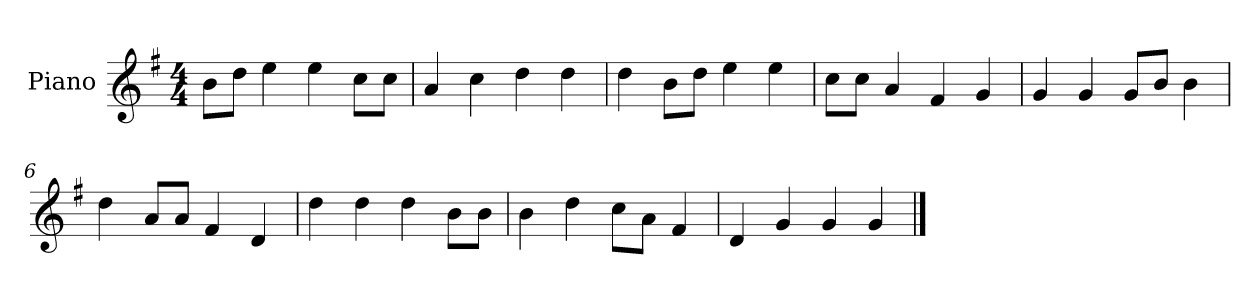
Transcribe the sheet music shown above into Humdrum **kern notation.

**kern
*part1
*staff1
*I"Piano
*I'P-no
*clefG2
*k[f#]
*M4/4
*MM90
=1
8b\L
8dd\J
4ee\
4ee\
8cc\L
8cc\J
=2
4a/
4cc\
4dd\
4dd\
=3
4dd\
8b\L
8dd\J
4ee\
4ee\
=4
8cc\L
8cc\J
4a/
4f#/
4g/
=5
4g/
4g/
8g/L
8b/J
4b\
=6
4dd\
8a/L
8a/J
4f#/
4d/
=7
4dd\
4dd\
4dd\
8b\L
8b\J
!!LO:LB:g=z
=8
4b\
4dd\
8cc\L
8a\J
4f#/
=9
4d/
4g/
4g/
4g/
==
*-
